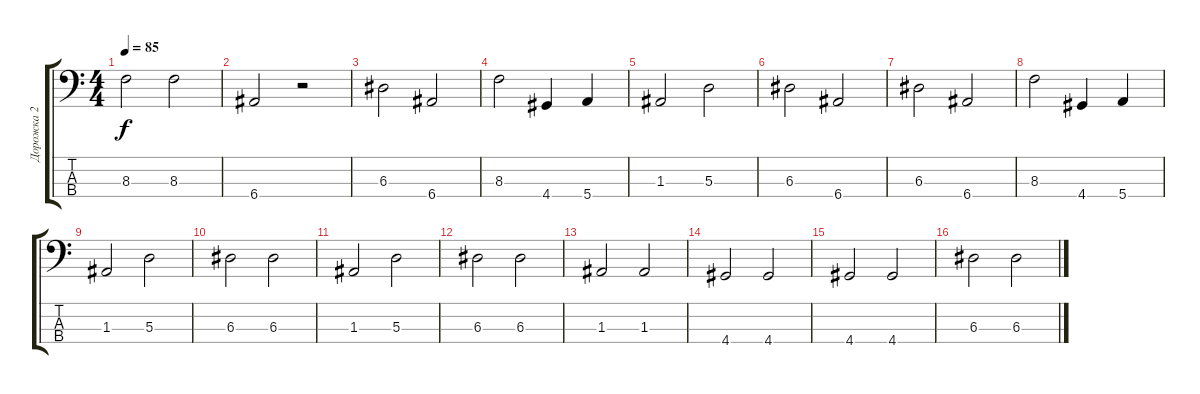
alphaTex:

\track ("Дорожка 2" "Дорожка 2") {instrument acousticbass}
\staff {score tabs}
\tuning (G2 D2 A1 E1) {hide}
\ts (4 4)
\tempo 85
\clef f4
\ks c
8.3.2{dy f} 8.3.2 |
6.4.2 r.2 |
6.3.2 6.4.2 |
8.3.2 4.4.4 5.4.4 |
1.3.2 5.3.2 |
6.3.2 6.4.2 |
6.3.2 6.4.2 |
8.3.2 4.4.4 5.4.4 |
1.3.2 5.3.2 |
6.3.2 6.3.2 |
1.3.2 5.3.2 |
6.3.2 6.3.2 |
1.3.2 1.3.2 |
4.4.2 4.4.2 |
4.4.2 4.4.2 |
6.3.2 6.3.2
